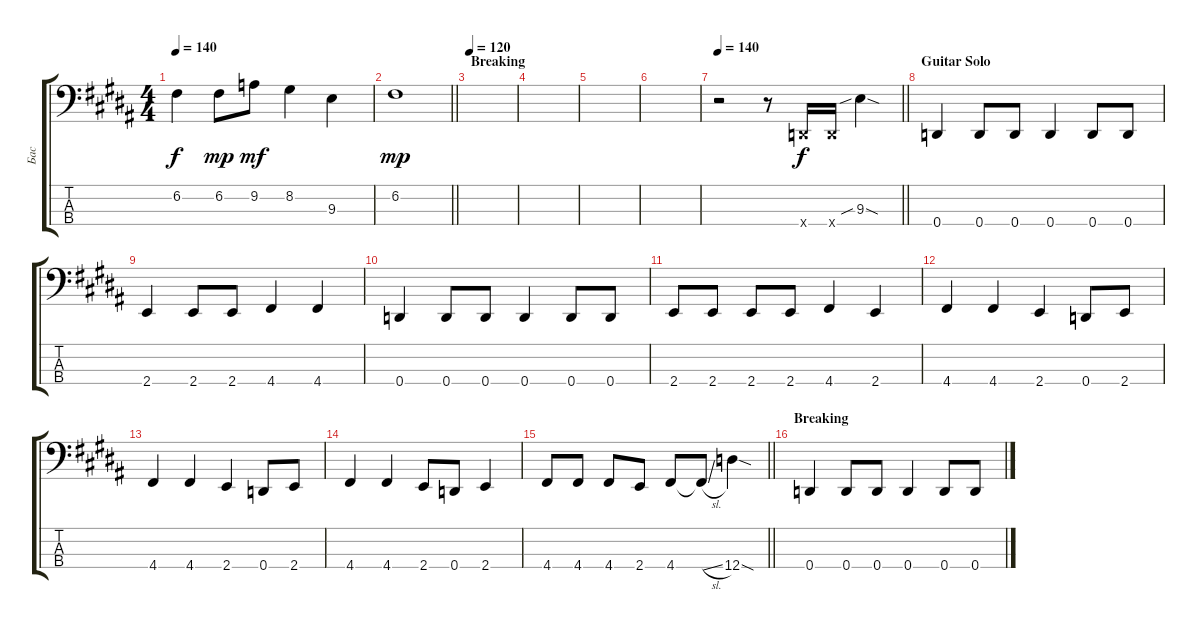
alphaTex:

\track ("Бас" "Бас") {instrument electricbassfinger}
\staff {score tabs}
\tuning (F2 C2 G1 D1) {hide}
\ts (4 4)
\tempo 140
\clef f4
\ks g#minor
6.2.4{dy f} 6.2.8{dy mp} 9.2.8{dy mf} 8.2.4 9.3.4 |
\barLineRight lightlight
6.2.1{dy mp} |
\section ("" "Breaking")
\tempo 120
|
|
|
|
\tempo 140
\barLineRight lightlight
r.2 r.8 0.4{x}.16{dy f} 0.4{x}.16 9.3{sib sod}.4 |
\section ("" "Guitar Solo")
0.4.4 0.4.8 0.4.8 0.4.4 0.4.8 0.4.8 |
2.4.4 2.4.8 2.4.8 4.4.4 4.4.4 |
0.4.4 0.4.8 0.4.8 0.4.4 0.4.8 0.4.8 |
2.4.8 2.4.8 2.4.8 2.4.8 4.4.4 2.4.4 |
4.4.4 4.4.4 2.4.4 0.4.8 2.4.8 |
4.4.4 4.4.4 2.4.4 0.4.8 2.4.8 |
4.4.4 4.4.4 2.4.8 0.4.8 2.4.4 |
\barLineRight lightlight
4.4.8 4.4.8 4.4.8 2.4.8 4.4.8 4.4{sl t}.8 12.4{sod}.4 |
\section ("" "Breaking")
0.4.4 0.4.8 0.4.8 0.4.4 0.4.8 0.4.8
